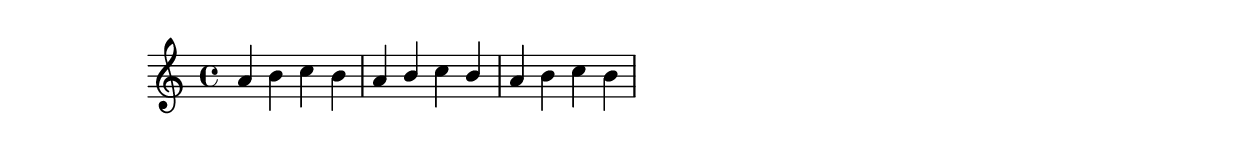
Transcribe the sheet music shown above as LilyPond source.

%% Do not edit this file; it is auto-generated from LSR http://lsr.dsi.unimi.it
%% This file is in the public domain.
\version "2.13.1"

\header {
  lsrtags = "editorial-annotations"

%% Translation of GIT committish: 55ea64f469d9c1703222654c9e5bc8490b04a67a
  texidoces = "
La dirección predeterminada de las plicas sobre la tercera línea
del pentagrama está determinada por la propiedad
@code{neutral-direction} del objeto @code{Stem}.

"
  doctitlees = "Dirección predeterminada de las plicas sobre la tercera línea del pentagrama"

%% Translation of GIT committish: 0364058d18eb91836302a567c18289209d6e9706
  texidocde = "
Die Richtung von Hälsen auf der mittleren Linie kann mit der @code{Stem}-Eigenschaft
@code{neutral-direction} gesetzt werden.

"
  doctitlede = "Standardrichtung für Hälse auf der Mittellinie"

  texidoc = "
The default direction of stems on the center line of the staff is set
by the @code{Stem} property @code{neutral-direction}.

"
  doctitle = "Default direction of stems on the center line of the staff"
} % begin verbatim

\relative c'' {
  a4 b c b
  \override Stem #'neutral-direction = #up
  a4 b c b
  \override Stem #'neutral-direction = #down
  a4 b c b
}
